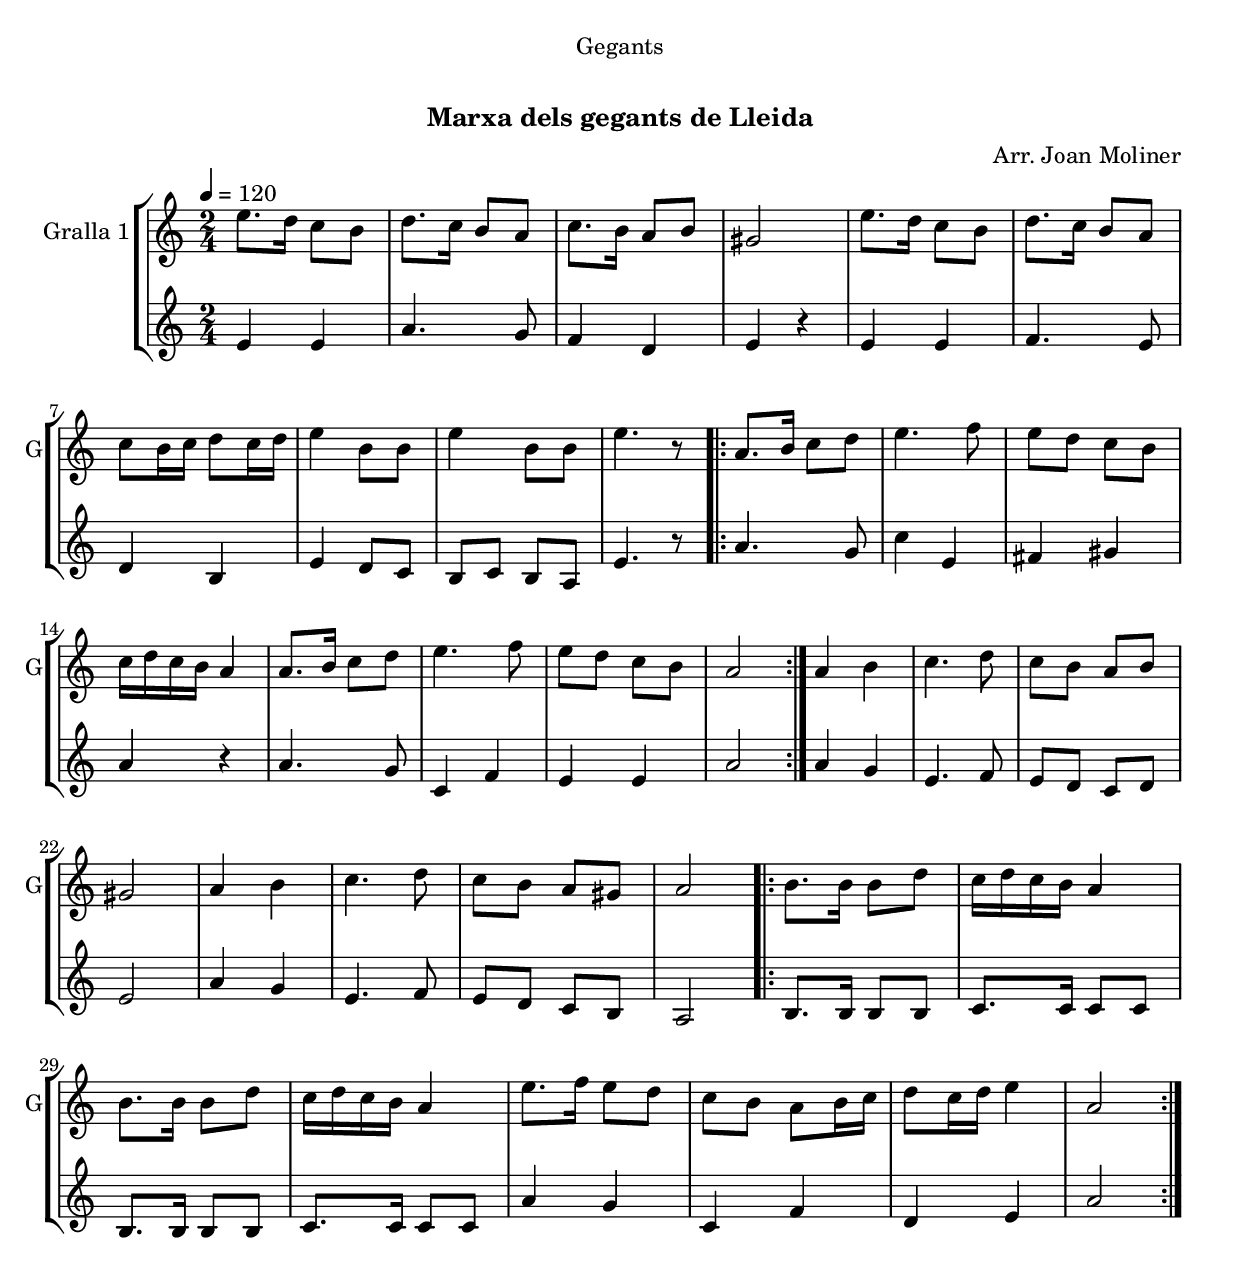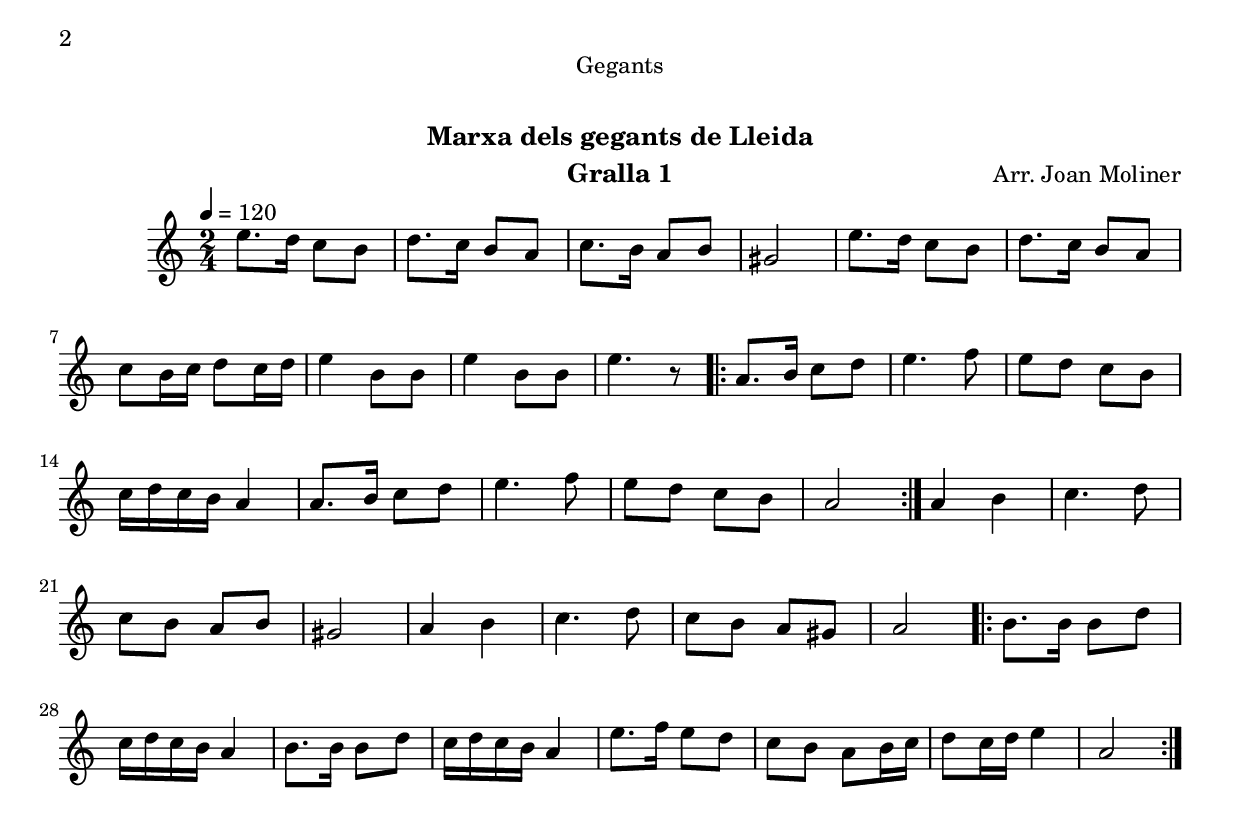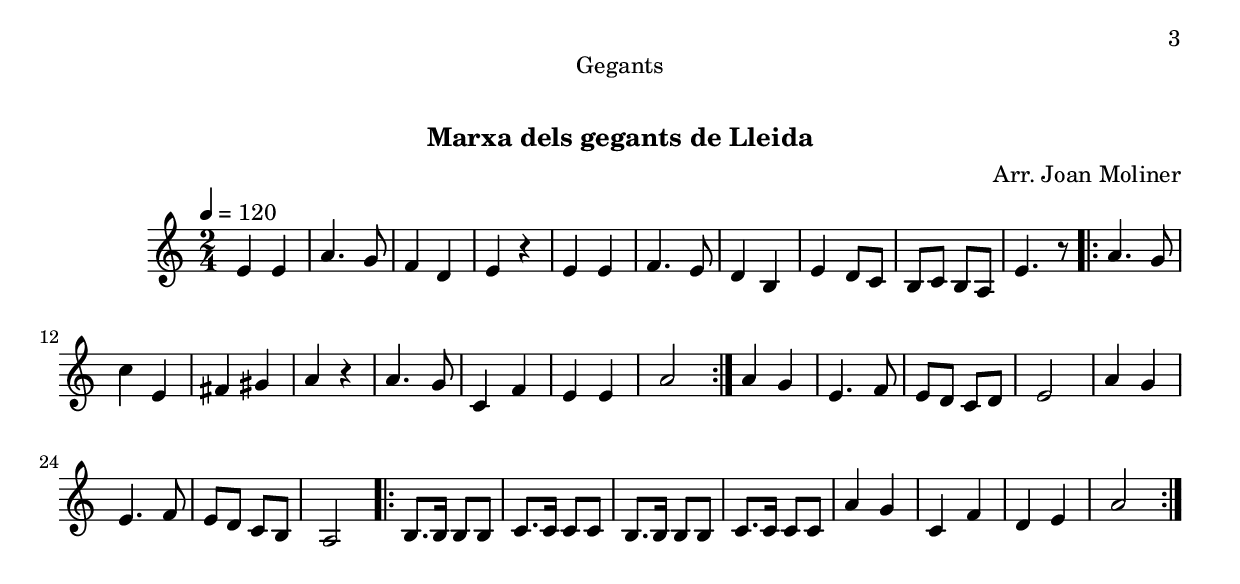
\version "2.22.1"

\header {
  dedication="Gegants"
  title="                  "
  subtitle="Marxa dels gegants de Lleida"
  subsubtitle=""
  poet=""
  meter=""
  piece=""
  composer="Arr. Joan Moliner"
  arranger=""
  opus=""
  instrument=""
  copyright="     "
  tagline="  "
}

liniaroAa =
\relative e''
{
  \tempo 4=120
  \clef treble
  \key c \major
  \time 2/4
  e8. d16 c8 b  |
  d8. c16 b8 a  |
  c8. b16 a8 b  |
  gis2  |
  %05
  e'8. d16 c8 b  |
  d8. c16 b8 a  |
  c8 b16 c d8 c16 d  |
  e4 b8 b  |
  e4 b8 b  |
  %10
  e4. r8  |
  \repeat volta 2 { a,8. b16 c8 d  |
  e4. f8  |
  e8 d c b  |
  c16 d c b a4  |
  %15
  a8. b16 c8 d  |
  e4. f8  |
  e8 d c b  |
  a2  | }
  a4 b  |
  %20
  c4. d8  |
  c8 b a b  |
  gis2  |
  a4 b  |
  c4. d8  |
  %25
  c8 b a gis  |
  a2  |
  \repeat volta 2 { b8. b16 b8 d  |
  c16 d c b a4  |
  b8. b16 b8 d  |
  %30
  c16 d c b a4  |
  e'8. f16 e8 d  |
  c8 b a b16 c  |
  d8 c16 d e4  |
  a,2  | }
}

liniaroAb =
\relative e'
{
  \tempo 4=120
  \clef treble
  \key c \major
  \time 2/4
  e4 e  |
  a4. g8  |
  f4 d  |
  e4 r4  | % kompletite
  %05
  e4 e  |
  f4. e8  |
  d4 b  |
  e4 d8 c  |
  b8 c b a  |
  %10
  e'4. r8  |
  \repeat volta 2 { a4. g8  |
  c4 e,  |
  fis4 gis  |
  a4 r  |
  %15
  a4. g8  |
  c,4 f  |
  e4 e  |
  a2  | }
  a4 g  |
  %20
  e4. f8  |
  e8 d c d  |
  e2  |
  a4 g  |
  e4. f8  |
  %25
  e8 d c b  |
  a2  |
  \repeat volta 2 { b8. b16 b8 b  |
  c8. c16 c8 c  |
  b8. b16 b8 b  |
  %30
  c8. c16 c8 c  |
  a'4 g  |
  c,4 f  |
  d4 e  |
  a2  | }
}

\bookpart {
  \score {
    \new StaffGroup {
      \override Score.RehearsalMark #'self-alignment-X = #LEFT
      <<
        \new Staff \with {instrumentName = #"Gralla 1" shortInstrumentName = #"G"} \liniaroAa
        \new Staff \with {instrumentName = #"" shortInstrumentName = #" "} \liniaroAb
      >>
    }
    \layout {}
  }
  \score { \unfoldRepeats
    \new StaffGroup {
      \override Score.RehearsalMark #'self-alignment-X = #LEFT
      <<
        \new Staff \with {instrumentName = #"Gralla 1" shortInstrumentName = #"G"} \liniaroAa
        \new Staff \with {instrumentName = #"" shortInstrumentName = #" "} \liniaroAb
      >>
    }
    \midi {}
  }
}

\bookpart {
  \header {instrument="Gralla 1"}
  \score {
    \new StaffGroup {
      \override Score.RehearsalMark #'self-alignment-X = #LEFT
      <<
        \new Staff \liniaroAa
      >>
    }
    \layout {}
  }
  \score { \unfoldRepeats
    \new StaffGroup {
      \override Score.RehearsalMark #'self-alignment-X = #LEFT
      <<
        \new Staff \liniaroAa
      >>
    }
    \midi {}
  }
}

\bookpart {
  \header {instrument=""}
  \score {
    \new StaffGroup {
      \override Score.RehearsalMark #'self-alignment-X = #LEFT
      <<
        \new Staff \liniaroAb
      >>
    }
    \layout {}
  }
  \score { \unfoldRepeats
    \new StaffGroup {
      \override Score.RehearsalMark #'self-alignment-X = #LEFT
      <<
        \new Staff \liniaroAb
      >>
    }
    \midi {}
  }
}

